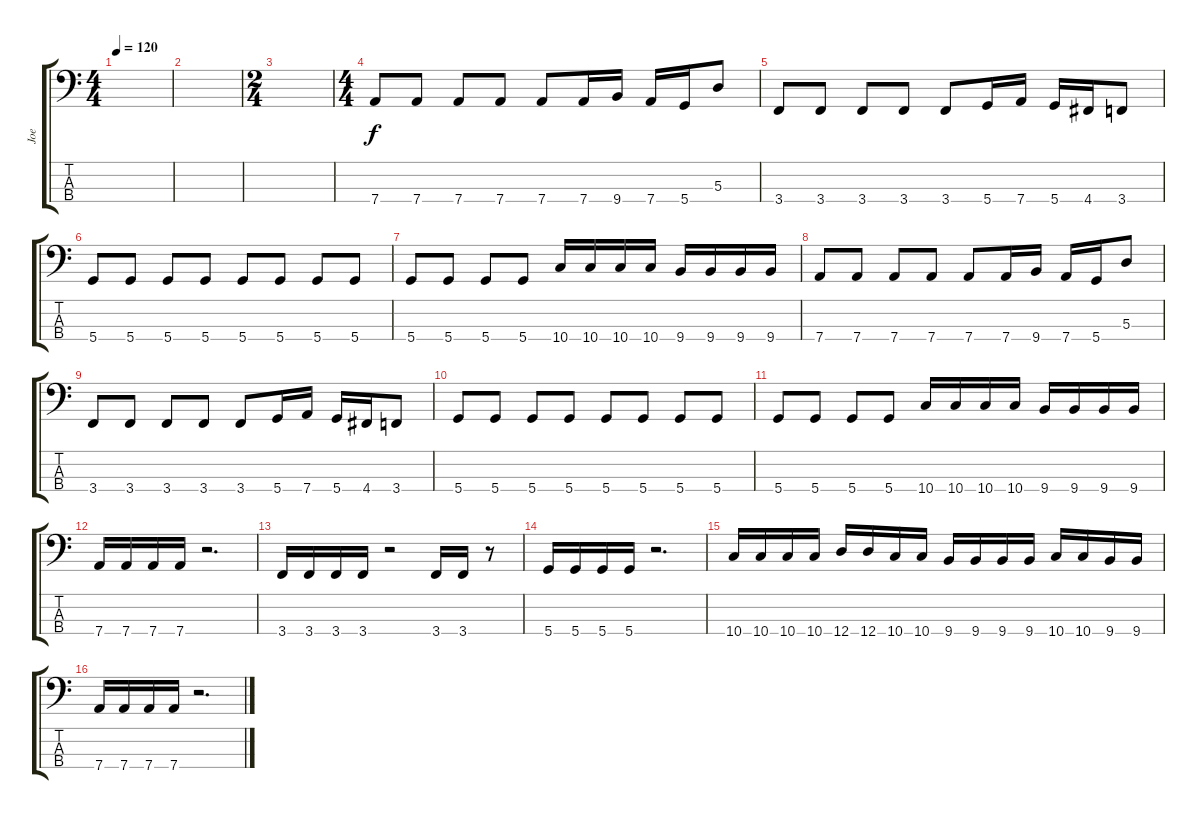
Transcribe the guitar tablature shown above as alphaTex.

\track ("Joe" "Joe") {instrument electricbasspick}
\staff {score tabs}
\tuning (G2 D2 A1 D1) {hide}
\ts (4 4)
\tempo 120
\clef f4
\ks c
|
|
\ts (2 4)
|
\ts (4 4)
7.4.8 7.4.8 7.4.8 7.4.8 7.4.8 7.4.16 9.4.16 7.4.16 5.4.16 5.3.8 |
3.4.8 3.4.8 3.4.8 3.4.8 3.4.8 5.4.16 7.4.16 5.4.16 4.4.16 3.4.8 |
5.4.8 5.4.8 5.4.8 5.4.8 5.4.8 5.4.8 5.4.8 5.4.8 |
5.4.8 5.4.8 5.4.8 5.4.8 10.4.16 10.4.16 10.4.16 10.4.16 9.4.16 9.4.16 9.4.16 9.4.16 |
7.4.8 7.4.8 7.4.8 7.4.8 7.4.8 7.4.16 9.4.16 7.4.16 5.4.16 5.3.8 |
3.4.8 3.4.8 3.4.8 3.4.8 3.4.8 5.4.16 7.4.16 5.4.16 4.4.16 3.4.8 |
5.4.8 5.4.8 5.4.8 5.4.8 5.4.8 5.4.8 5.4.8 5.4.8 |
5.4.8 5.4.8 5.4.8 5.4.8 10.4.16 10.4.16 10.4.16 10.4.16 9.4.16 9.4.16 9.4.16 9.4.16 |
7.4.16 7.4.16 7.4.16 7.4.16 r.2{d} |
3.4.16 3.4.16 3.4.16 3.4.16 r.2 3.4.16 3.4.16 r.8 |
5.4.16 5.4.16 5.4.16 5.4.16 r.2{d} |
10.4.16 10.4.16 10.4.16 10.4.16 12.4.16 12.4.16 10.4.16 10.4.16 9.4.16 9.4.16 9.4.16 9.4.16 10.4.16 10.4.16 9.4.16 9.4.16 |
7.4.16 7.4.16 7.4.16 7.4.16 r.2{d}
